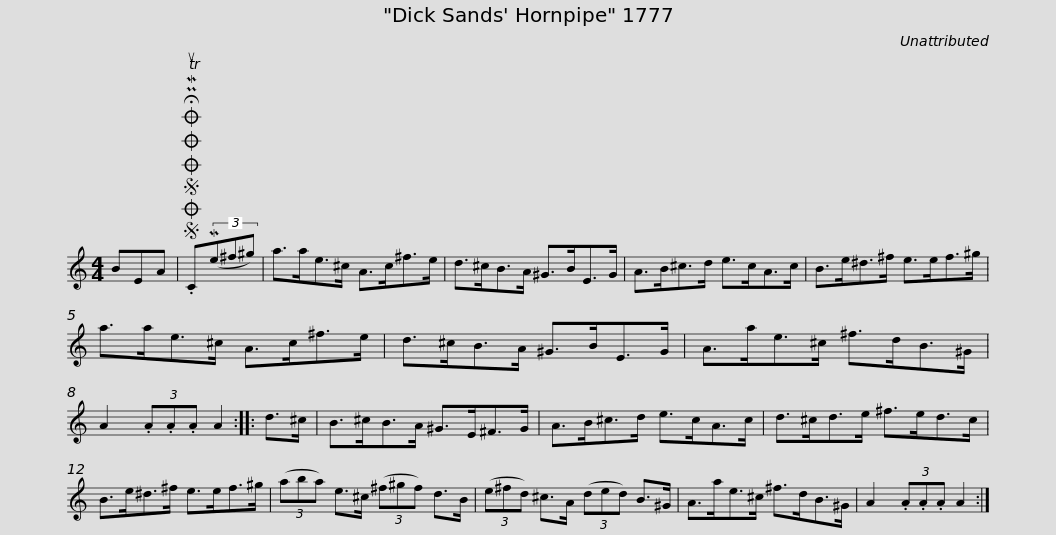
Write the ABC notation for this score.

X:1
L:1/8
M:4/4
I:linebreak $
K:C
V:1 treble
V:1
 BEA |SOSOOO .!fermata!PMTuC(3(Me^f^g) | a>ae>^c A>c^f>e | d>^cB>A ^G>BE>G | A>B^c>d e>cA>c |$ %5
 B>e^d>^f e>ef>^g | a>ae>^c A>c^f>e | d>^cB>A ^G>BE>G | A>ae>^c ^f>dB>^G | A2 (3.A.A.A A2 ::$ %10
 d>^c | B>^cB>A ^G>E^F>G | A>B^c>d e>cA>c | d>^cd>e ^f>ed>c | B>e^d>^f e>ef>^g |$ %15
 (3(aba) e>^c (3(^f^gf) d>B | (3(e^fd) ^c>A (3(ded) B>^G | A>ae>^c ^f>dB>^G | A2 (3.A.A.A A2 :| %19
